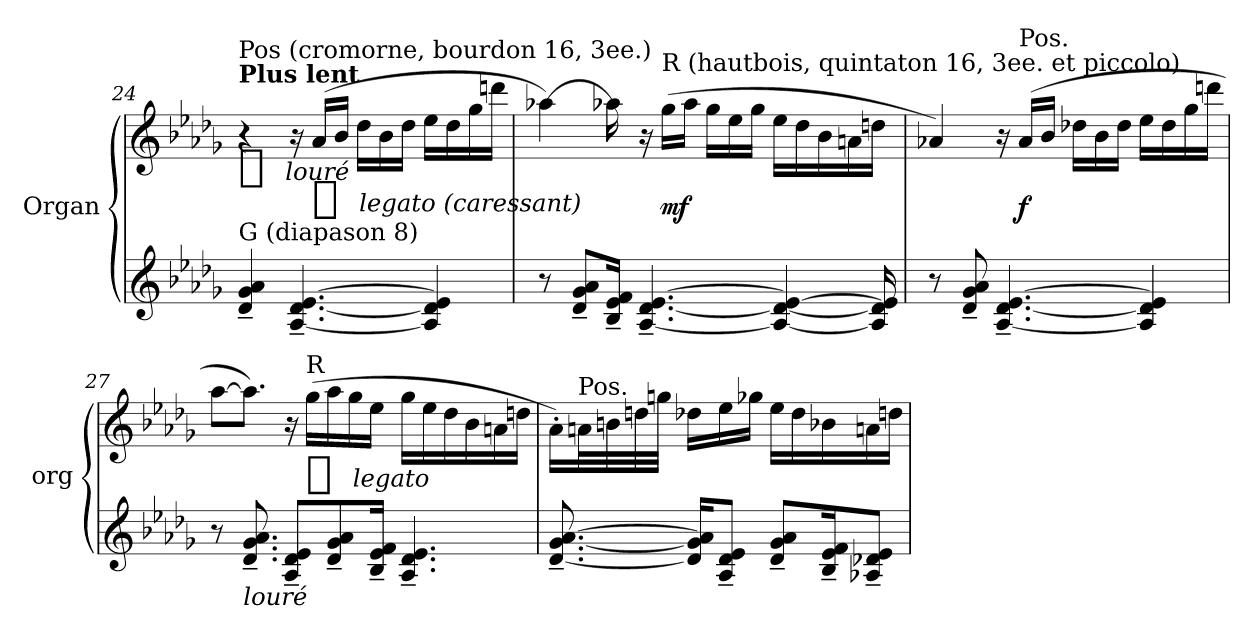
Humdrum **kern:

**kern	**kern	**dynam
*part1	*part1	*part1
*staff2	*staff1	*staff1/2
*I"Organ	*	*
*I'org	*	*
*clefG2	*clefG2	*
*k[b-e-a-d-g-]	*k[b-e-a-d-g-]	*
*D-:	*D-:	*
=24	=24	=24
!	!LO:TX:a:B:t=Plus lent	!
!	!LO:TX:a:t=Pos (cromorne, bourdon 16, 3ee.)	!
!LO:TX:a:t=G (diapason 8)	!	!
!	!	!LO:DY:t=%s louré
4d-~ 4g-~ 4a-~	4r	mf
[4.A-~ [4.d-~ [4.e-~	16r	.
!	!	!LO:DY:t=%s legato (caressant)
.	(16a-LL	f
.	16b-JJ	.
.	16dd-LL	.
.	16b-	.
.	16dd-JJ	.
4A-] 4d-] 4e-]	16ee-LL	.
.	16dd-	.
.	16gg-	.
.	16dddnJJ	.
=25	=25	=25
8r	[4aa-X)	.
8d-~ 8g-~ 8a-~L	.	.
16B-~ 16e-~ 16f~Jk	16aa-X]	.
[4.A-~ [4.d-~ [4.e-~	16r	.
!	!LO:TX:a:t=R (hautbois, quintaton 16, 3ee. et piccolo)	!
.	(16gg-LL	mf
.	16aa-JJ	.
.	16gg-LL	.
.	16ee-	.
.	16gg-JJ	.
4A-_ 4d-_ 4e-_	16ee-LL	.
.	16dd-	.
.	16b-	.
.	16an	.
16A-] 16d-] 16e-]	16ddnJJ	.
=26	=26	=26
8r	4a-X)	.
8d-~ 8g-~ 8a-~	.	.
[4.A-~ [4.d-~ [4.e-~	16r	.
!	!LO:TX:a:t=Pos.	!
.	(>16a-LL	f
.	16b-JJ	.
.	16dd-XLL	.
.	16b-	.
.	16dd-JJ	.
4A-] 4d-] 4e-]	16ee-LL	.
.	16dd-	.
.	16gg-	.
.	16dddnJJ	.
=27	=27	=27
8r	[8aa-L	.
!LO:TX:b:i:t=louré	!	!
8.d-~ 8.g-~ 8.a-~	8.aa-J])	.
8A-~ 8d-~ 8e-~L	16r	.
!	!LO:TX:a:t=R	!
!	!	!LO:DY:t=%s legato
.	(16gg-LL	mf
8d-~ 8g-~ 8a-~	16aa-	.
.	16gg-	.
16B-~ 16e-~ 16f~Jk	16ee-JJ	.
4.A-~ 4.d-~ 4.e-~	16gg-LL	.
.	16ee-	.
.	16dd-	.
.	16b-	.
.	16an	.
.	16ddnJJ	.
=28	=28	=28
[8.d-~ [8.g-~ [8.a-~	16a-'LL)	.
!	!LO:TX:a:t=Pos.	!
.	32aniL	.
.	32bn	.
.	32ddn	.
.	32ggnJJJ	.
16d-] 16g-] 16a-]KL	16dd-XLL	.
8A-~ 8d-~ 8e-~J	16ee-	.
.	16gg-XJJ	.
8d-~ 8g-~ 8a-~L	16ee-LL	.
.	16dd-	.
16B-~ 16e-~ 16f~K	16b-X	.
8A-X~ 8d-X~ 8e-~J	16an	.
.	16ddnJJ	.
=	=	=
*-	*-	*-
